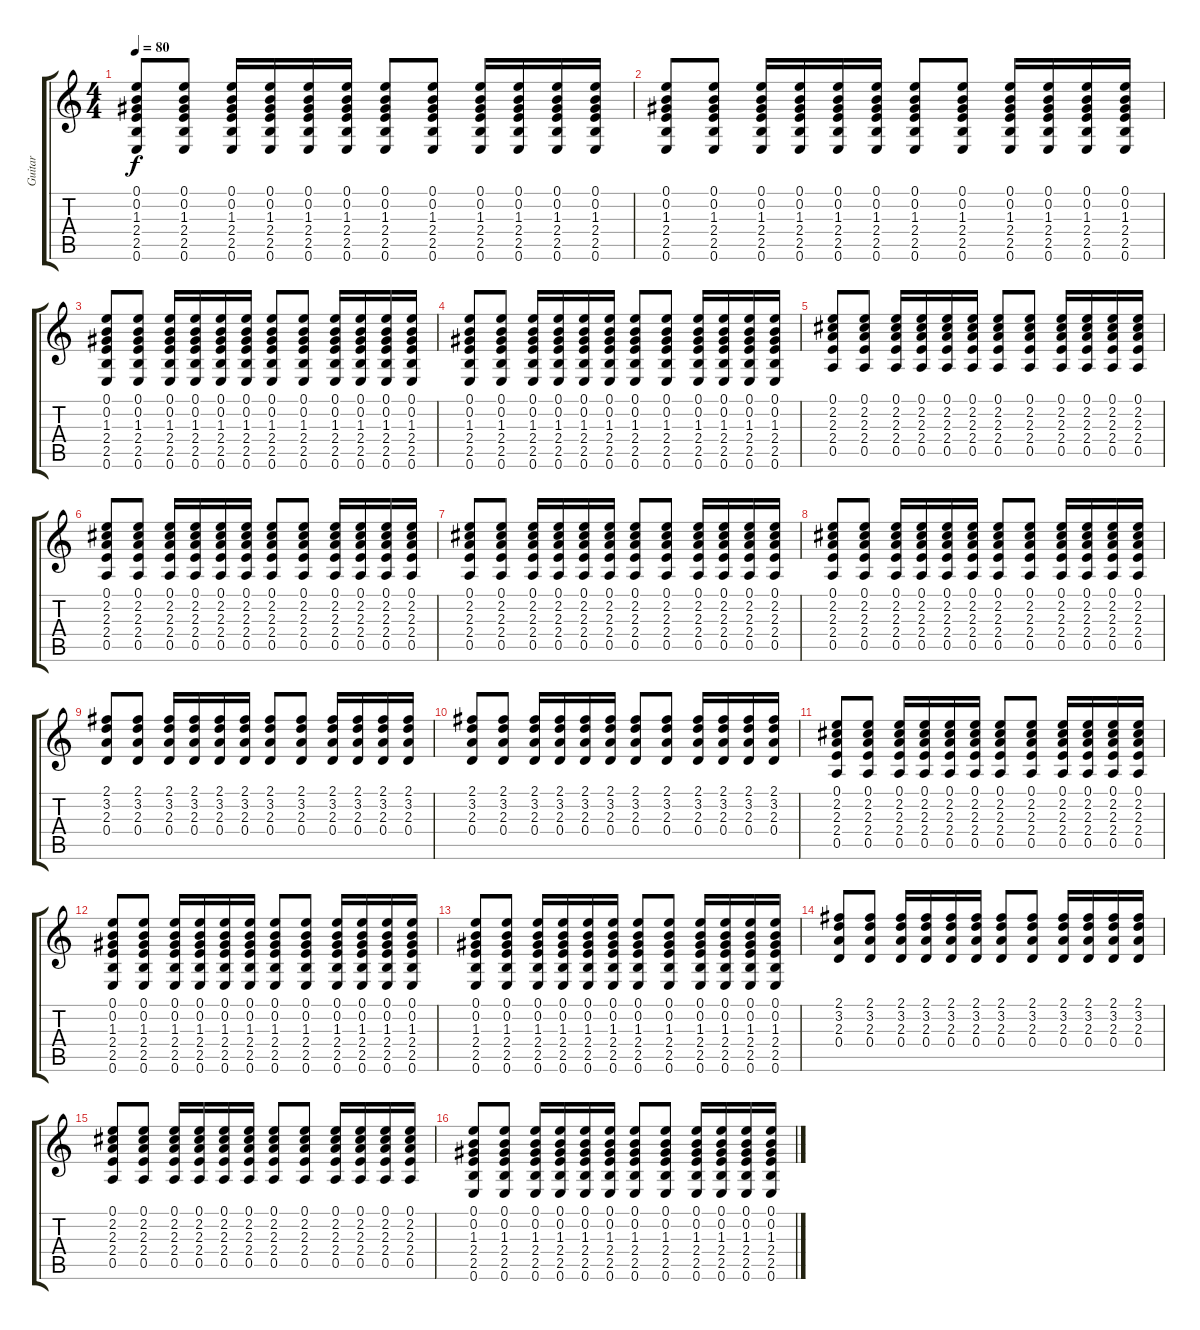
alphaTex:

\track ("Guitar" "Guitar") {instrument acousticguitarsteel}
\staff {score tabs}
\tuning (E4 B3 G3 D3 A2 E2) {hide}
\ts (4 4)
\tempo 80
\clef g2
\ks c
(0.1 0.2 1.3 2.4 2.5 0.6).8{dy f} (0.1 0.2 1.3 2.4 2.5 0.6).8 (0.1 0.2 1.3 2.4 2.5 0.6).16 (0.1 0.2 1.3 2.4 2.5 0.6).16 (0.1 0.2 1.3 2.4 2.5 0.6).16 (0.1 0.2 1.3 2.4 2.5 0.6).16 (0.1 0.2 1.3 2.4 2.5 0.6).8 (0.1 0.2 1.3 2.4 2.5 0.6).8 (0.1 0.2 1.3 2.4 2.5 0.6).16 (0.1 0.2 1.3 2.4 2.5 0.6).16 (0.1 0.2 1.3 2.4 2.5 0.6).16 (0.1 0.2 1.3 2.4 2.5 0.6).16 |
(0.1 0.2 1.3 2.4 2.5 0.6).8 (0.1 0.2 1.3 2.4 2.5 0.6).8 (0.1 0.2 1.3 2.4 2.5 0.6).16 (0.1 0.2 1.3 2.4 2.5 0.6).16 (0.1 0.2 1.3 2.4 2.5 0.6).16 (0.1 0.2 1.3 2.4 2.5 0.6).16 (0.1 0.2 1.3 2.4 2.5 0.6).8 (0.1 0.2 1.3 2.4 2.5 0.6).8 (0.1 0.2 1.3 2.4 2.5 0.6).16 (0.1 0.2 1.3 2.4 2.5 0.6).16 (0.1 0.2 1.3 2.4 2.5 0.6).16 (0.1 0.2 1.3 2.4 2.5 0.6).16 |
(0.1 0.2 1.3 2.4 2.5 0.6).8 (0.1 0.2 1.3 2.4 2.5 0.6).8 (0.1 0.2 1.3 2.4 2.5 0.6).16 (0.1 0.2 1.3 2.4 2.5 0.6).16 (0.1 0.2 1.3 2.4 2.5 0.6).16 (0.1 0.2 1.3 2.4 2.5 0.6).16 (0.1 0.2 1.3 2.4 2.5 0.6).8 (0.1 0.2 1.3 2.4 2.5 0.6).8 (0.1 0.2 1.3 2.4 2.5 0.6).16 (0.1 0.2 1.3 2.4 2.5 0.6).16 (0.1 0.2 1.3 2.4 2.5 0.6).16 (0.1 0.2 1.3 2.4 2.5 0.6).16 |
(0.1 0.2 1.3 2.4 2.5 0.6).8 (0.1 0.2 1.3 2.4 2.5 0.6).8 (0.1 0.2 1.3 2.4 2.5 0.6).16 (0.1 0.2 1.3 2.4 2.5 0.6).16 (0.1 0.2 1.3 2.4 2.5 0.6).16 (0.1 0.2 1.3 2.4 2.5 0.6).16 (0.1 0.2 1.3 2.4 2.5 0.6).8 (0.1 0.2 1.3 2.4 2.5 0.6).8 (0.1 0.2 1.3 2.4 2.5 0.6).16 (0.1 0.2 1.3 2.4 2.5 0.6).16 (0.1 0.2 1.3 2.4 2.5 0.6).16 (0.1 0.2 1.3 2.4 2.5 0.6).16 |
(0.1 2.2 2.3 2.4 0.5).8 (0.1 2.2 2.3 2.4 0.5).8 (0.1 2.2 2.3 2.4 0.5).16 (0.1 2.2 2.3 2.4 0.5).16 (0.1 2.2 2.3 2.4 0.5).16 (0.1 2.2 2.3 2.4 0.5).16 (0.1 2.2 2.3 2.4 0.5).8 (0.1 2.2 2.3 2.4 0.5).8 (0.1 2.2 2.3 2.4 0.5).16 (0.1 2.2 2.3 2.4 0.5).16 (0.1 2.2 2.3 2.4 0.5).16 (0.1 2.2 2.3 2.4 0.5).16 |
(0.1 2.2 2.3 2.4 0.5).8 (0.1 2.2 2.3 2.4 0.5).8 (0.1 2.2 2.3 2.4 0.5).16 (0.1 2.2 2.3 2.4 0.5).16 (0.1 2.2 2.3 2.4 0.5).16 (0.1 2.2 2.3 2.4 0.5).16 (0.1 2.2 2.3 2.4 0.5).8 (0.1 2.2 2.3 2.4 0.5).8 (0.1 2.2 2.3 2.4 0.5).16 (0.1 2.2 2.3 2.4 0.5).16 (0.1 2.2 2.3 2.4 0.5).16 (0.1 2.2 2.3 2.4 0.5).16 |
(0.1 2.2 2.3 2.4 0.5).8 (0.1 2.2 2.3 2.4 0.5).8 (0.1 2.2 2.3 2.4 0.5).16 (0.1 2.2 2.3 2.4 0.5).16 (0.1 2.2 2.3 2.4 0.5).16 (0.1 2.2 2.3 2.4 0.5).16 (0.1 2.2 2.3 2.4 0.5).8 (0.1 2.2 2.3 2.4 0.5).8 (0.1 2.2 2.3 2.4 0.5).16 (0.1 2.2 2.3 2.4 0.5).16 (0.1 2.2 2.3 2.4 0.5).16 (0.1 2.2 2.3 2.4 0.5).16 |
(0.1 2.2 2.3 2.4 0.5).8 (0.1 2.2 2.3 2.4 0.5).8 (0.1 2.2 2.3 2.4 0.5).16 (0.1 2.2 2.3 2.4 0.5).16 (0.1 2.2 2.3 2.4 0.5).16 (0.1 2.2 2.3 2.4 0.5).16 (0.1 2.2 2.3 2.4 0.5).8 (0.1 2.2 2.3 2.4 0.5).8 (0.1 2.2 2.3 2.4 0.5).16 (0.1 2.2 2.3 2.4 0.5).16 (0.1 2.2 2.3 2.4 0.5).16 (0.1 2.2 2.3 2.4 0.5).16 |
(2.1 3.2 2.3 0.4).8 (2.1 3.2 2.3 0.4).8 (2.1 3.2 2.3 0.4).16 (2.1 3.2 2.3 0.4).16 (2.1 3.2 2.3 0.4).16 (2.1 3.2 2.3 0.4).16 (2.1 3.2 2.3 0.4).8 (2.1 3.2 2.3 0.4).8 (2.1 3.2 2.3 0.4).16 (2.1 3.2 2.3 0.4).16 (2.1 3.2 2.3 0.4).16 (2.1 3.2 2.3 0.4).16 |
(2.1 3.2 2.3 0.4).8 (2.1 3.2 2.3 0.4).8 (2.1 3.2 2.3 0.4).16 (2.1 3.2 2.3 0.4).16 (2.1 3.2 2.3 0.4).16 (2.1 3.2 2.3 0.4).16 (2.1 3.2 2.3 0.4).8 (2.1 3.2 2.3 0.4).8 (2.1 3.2 2.3 0.4).16 (2.1 3.2 2.3 0.4).16 (2.1 3.2 2.3 0.4).16 (2.1 3.2 2.3 0.4).16 |
(0.1 2.2 2.3 2.4 0.5).8 (0.1 2.2 2.3 2.4 0.5).8 (0.1 2.2 2.3 2.4 0.5).16 (0.1 2.2 2.3 2.4 0.5).16 (0.1 2.2 2.3 2.4 0.5).16 (0.1 2.2 2.3 2.4 0.5).16 (0.1 2.2 2.3 2.4 0.5).8 (0.1 2.2 2.3 2.4 0.5).8 (0.1 2.2 2.3 2.4 0.5).16 (0.1 2.2 2.3 2.4 0.5).16 (0.1 2.2 2.3 2.4 0.5).16 (0.1 2.2 2.3 2.4 0.5).16 |
(0.1 0.2 1.3 2.4 2.5 0.6).8 (0.1 0.2 1.3 2.4 2.5 0.6).8 (0.1 0.2 1.3 2.4 2.5 0.6).16 (0.1 0.2 1.3 2.4 2.5 0.6).16 (0.1 0.2 1.3 2.4 2.5 0.6).16 (0.1 0.2 1.3 2.4 2.5 0.6).16 (0.1 0.2 1.3 2.4 2.5 0.6).8 (0.1 0.2 1.3 2.4 2.5 0.6).8 (0.1 0.2 1.3 2.4 2.5 0.6).16 (0.1 0.2 1.3 2.4 2.5 0.6).16 (0.1 0.2 1.3 2.4 2.5 0.6).16 (0.1 0.2 1.3 2.4 2.5 0.6).16 |
(0.1 0.2 1.3 2.4 2.5 0.6).8 (0.1 0.2 1.3 2.4 2.5 0.6).8 (0.1 0.2 1.3 2.4 2.5 0.6).16 (0.1 0.2 1.3 2.4 2.5 0.6).16 (0.1 0.2 1.3 2.4 2.5 0.6).16 (0.1 0.2 1.3 2.4 2.5 0.6).16 (0.1 0.2 1.3 2.4 2.5 0.6).8 (0.1 0.2 1.3 2.4 2.5 0.6).8 (0.1 0.2 1.3 2.4 2.5 0.6).16 (0.1 0.2 1.3 2.4 2.5 0.6).16 (0.1 0.2 1.3 2.4 2.5 0.6).16 (0.1 0.2 1.3 2.4 2.5 0.6).16 |
(2.1 3.2 2.3 0.4).8 (2.1 3.2 2.3 0.4).8 (2.1 3.2 2.3 0.4).16 (2.1 3.2 2.3 0.4).16 (2.1 3.2 2.3 0.4).16 (2.1 3.2 2.3 0.4).16 (2.1 3.2 2.3 0.4).8 (2.1 3.2 2.3 0.4).8 (2.1 3.2 2.3 0.4).16 (2.1 3.2 2.3 0.4).16 (2.1 3.2 2.3 0.4).16 (2.1 3.2 2.3 0.4).16 |
(0.1 2.2 2.3 2.4 0.5).8 (0.1 2.2 2.3 2.4 0.5).8 (0.1 2.2 2.3 2.4 0.5).16 (0.1 2.2 2.3 2.4 0.5).16 (0.1 2.2 2.3 2.4 0.5).16 (0.1 2.2 2.3 2.4 0.5).16 (0.1 2.2 2.3 2.4 0.5).8 (0.1 2.2 2.3 2.4 0.5).8 (0.1 2.2 2.3 2.4 0.5).16 (0.1 2.2 2.3 2.4 0.5).16 (0.1 2.2 2.3 2.4 0.5).16 (0.1 2.2 2.3 2.4 0.5).16 |
(0.1 0.2 1.3 2.4 2.5 0.6).8 (0.1 0.2 1.3 2.4 2.5 0.6).8 (0.1 0.2 1.3 2.4 2.5 0.6).16 (0.1 0.2 1.3 2.4 2.5 0.6).16 (0.1 0.2 1.3 2.4 2.5 0.6).16 (0.1 0.2 1.3 2.4 2.5 0.6).16 (0.1 0.2 1.3 2.4 2.5 0.6).8 (0.1 0.2 1.3 2.4 2.5 0.6).8 (0.1 0.2 1.3 2.4 2.5 0.6).16 (0.1 0.2 1.3 2.4 2.5 0.6).16 (0.1 0.2 1.3 2.4 2.5 0.6).16 (0.1 0.2 1.3 2.4 2.5 0.6).16
